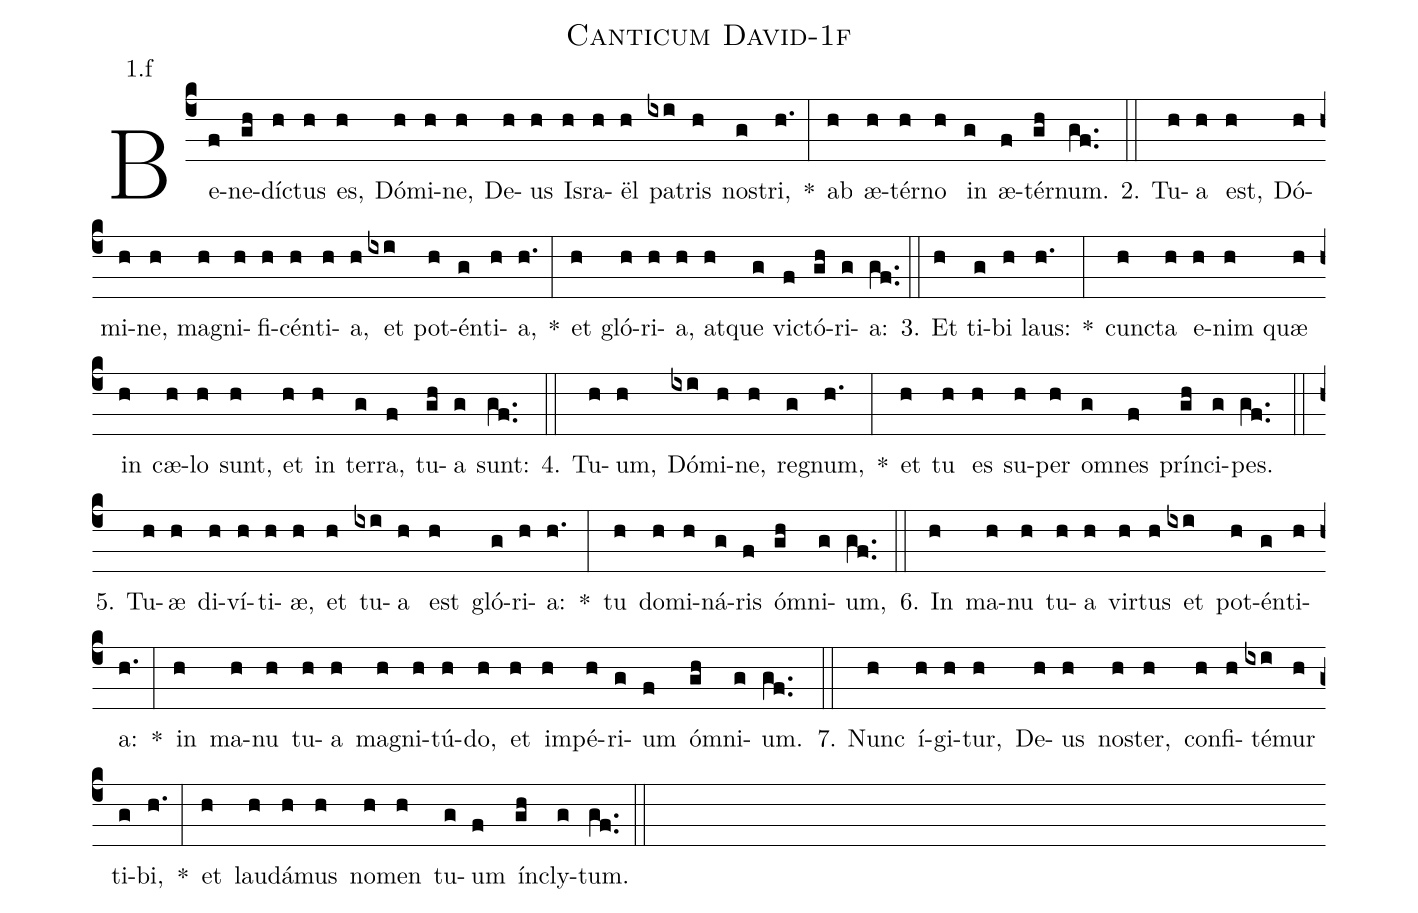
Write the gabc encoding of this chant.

name: Canticum David-1f;
annotation: 1.f;
%%
(c4)Be(f)ne(gh)díc(h)tus(h) es,(h) Dó(h)mi(h)ne,(h) De(h)us(h) Is(h)ra(h)ël(h) pa(ixi)tris(h) nos(g)tri,(h.) *(:) ab(h) æ(h)tér(h)no(h) in(g) æ(f)tér(gh)num.(gf..) (::)
2. Tu(h)a(h) est,(h) Dó(h)mi(h)ne,(h) ma(h)gni(h)fi(h)cén(h)ti(h)a,(h) et(ixi) pot(h)én(g)ti(h)a,(h.) *(:) et(h) gló(h)ri(h)a,(h) at(h)que(g) vic(f)tó(gh)ri(g)a:(gf..) (::)
3. Et(h) ti(g)bi(h) laus:(h.) *(:) cunc(h)ta(h) e(h)nim(h) quæ(h) in(h) cæ(h)lo(h) sunt,(h) et(h) in(h) ter(g)ra,(f) tu(gh)a(g) sunt:(gf..) (::)
4. Tu(h)um,(h) Dó(ixi)mi(h)ne,(h) re(g)gnum,(h.) *(:) et(h) tu(h) es(h) su(h)per(h) om(g)nes(f) prín(gh)ci(g)pes.(gf..) (::)
5. Tu(h)æ(h) di(h)ví(h)ti(h)æ,(h) et(h) tu(ixi)a(h) est(h) gló(g)ri(h)a:(h.) *(:) tu(h) do(h)mi(h)ná(g)ris(f) óm(gh)ni(g)um,(gf..) (::)
6. In(h) ma(h)nu(h) tu(h)a(h) vir(h)tus(h) et(ixi) pot(h)én(g)ti(h)a:(h.) *(:) in(h) ma(h)nu(h) tu(h)a(h) ma(h)gni(h)tú(h)do,(h) et(h) im(h)pé(h)ri(g)um(f) óm(gh)ni(g)um.(gf..) (::)
7. Nunc(h) í(h)gi(h)tur,(h) De(h)us(h) nos(h)ter,(h) con(h)fi(h)té(ixi)mur(h) ti(g)bi,(h.) *(:) et(h) lau(h)dá(h)mus(h) no(h)men(h) tu(g)um(f) ín(gh)cly(g)tum.(gf..) (::)
